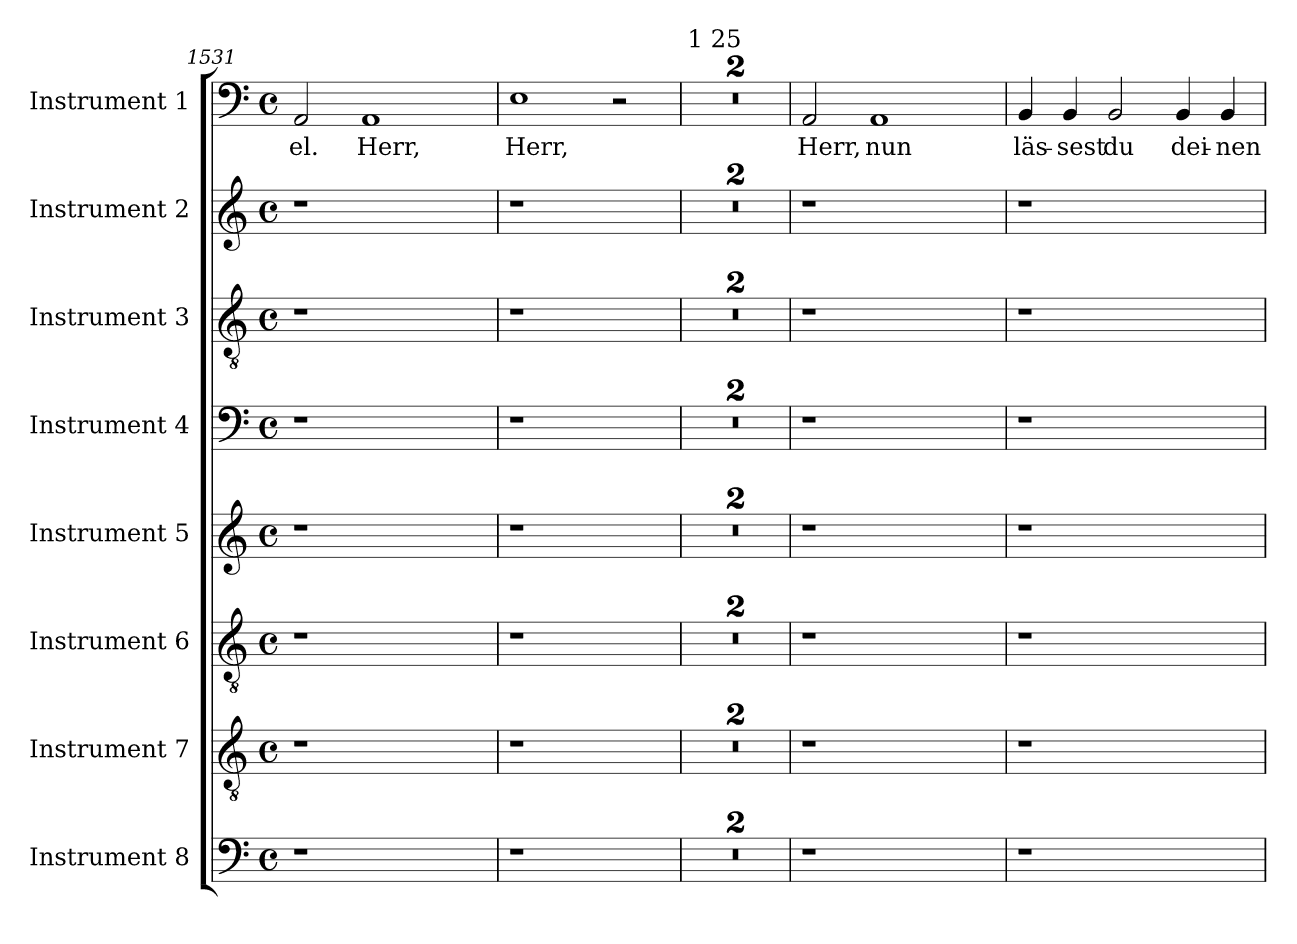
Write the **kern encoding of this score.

**kern	**kern	**kern	**kern	**kern	**kern	**kern	**kern	**text
*part8	*part7	*part6	*part5	*part4	*part3	*part2	*part1	*part1
*staff8	*staff7	*staff6	*staff5	*staff4	*staff3	*staff2	*staff1	*staff1
*I"Instrument 8	*I"Instrument 7	*I"Instrument 6	*I"Instrument 5	*I"Instrument 4	*I"Instrument 3	*I"Instrument 2	*I"Instrument 1	*
*clefF4	*clefGv2	*clefGv2	*clefG2	*clefF4	*clefGv2	*clefG2	*clefF4	*
*M4/4	*M4/4	*M4/4	*M4/4	*M4/4	*M4/4	*M4/4	*M4/4	*
*met(c)	*met(c)	*met(c)	*met(c)	*met(c)	*met(c)	*met(c)	*met(c)	*
=1531	=1531	=1531	=1531	=1531	=1531	=1531	=1531	=1531
!	!	!	!	!	!	!	!	!LO:LY:b:cj
1r	1r	1r	1r	1r	1r	1r	2AA/	-el.
!	!	!	!	!	!	!	!	!LO:LY:b:cj
.	.	.	.	.	.	.	1AA	Herr,
2ryy	2ryy	2ryy	2ryy	2ryy	2ryy	2ryy	.	.
=1532	=1532	=1532	=1532	=1532	=1532	=1532	=1532	=1532
!	!	!	!	!	!	!	!	!LO:LY:b:cj
1r	1r	1r	1r	1r	1r	1r	1E	Herr,
2ryy	2ryy	2ryy	2ryy	2ryy	2ryy	2ryy	2r	.
!!LO:LB:g=z
=1533	=1533	=1533	=1533	=1533	=1533	=1533	=1533	=1533
!	!	!	!	!	!	!	!LO:TX:a:t=1 25	!
1r	1r	1r	1r	1r	1r	1r	1r	.
=1534	=1534	=1534	=1534	=1534	=1534	=1534	=1534	=1534
1r	1r	1r	1r	1r	1r	1r	1r	.
=1535	=1535	=1535	=1535	=1535	=1535	=1535	=1535	=1535
!	!	!	!	!	!	!	!	!LO:LY:b:cj
1r	1r	1r	1r	1r	1r	1r	2AA/	Herr,
!	!	!	!	!	!	!	!	!LO:LY:b:cj
.	.	.	.	.	.	.	1AA	nun
2ryy	2ryy	2ryy	2ryy	2ryy	2ryy	2ryy	.	.
=1536	=1536	=1536	=1536	=1536	=1536	=1536	=1536	=1536
!	!	!	!	!	!	!	!	!LO:LY:b
1r	1r	1r	1r	1r	1r	1r	4BB/	läs-
!	!	!	!	!	!	!	!	!LO:LY:b:rj
.	.	.	.	.	.	.	4BB/	-sest
!	!	!	!	!	!	!	!	!LO:LY:b:cj
.	.	.	.	.	.	.	2BB/	du
!	!	!	!	!	!	!	!	!LO:LY:b
2ryy	2ryy	2ryy	2ryy	2ryy	2ryy	2ryy	4BB/	dei-
!	!	!	!	!	!	!	!	!LO:LY:b:rj
.	.	.	.	.	.	.	4BB/	-nen
=	=	=	=	=	=	=	=	=
*-	*-	*-	*-	*-	*-	*-	*-	*-
